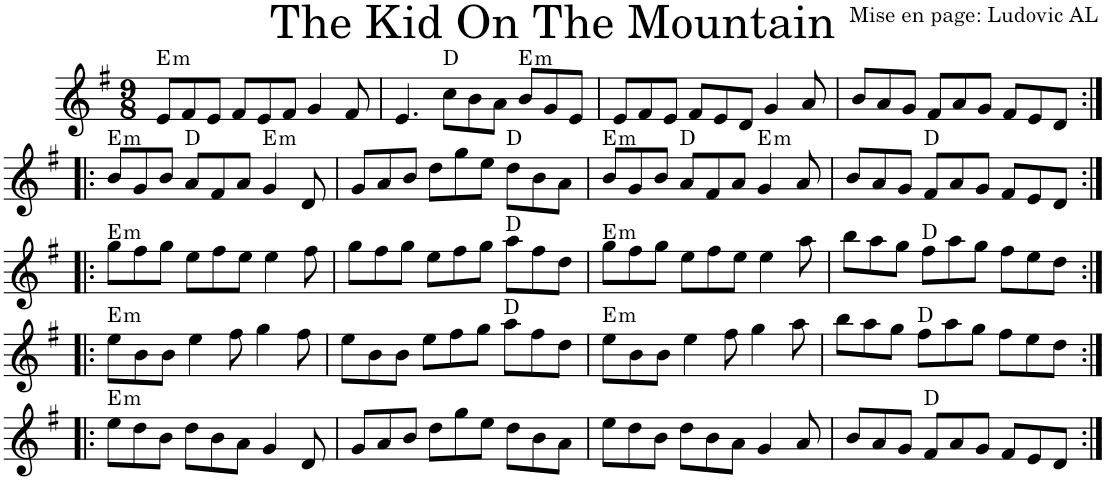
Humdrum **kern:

**kern	**harte
*part1	*part1
*staff1	*
*I"Voice	*
*I'V	*
*clefG2	*
*k[f#]	*
*M9/8	*
=1	=1
!	!LO:H:kt=m
8e/L	E:min
8f#/	.
8e/J	.
8f#/L	.
8e/	.
8f#/J	.
4g/	.
8f#/	.
=2	=2
4.e/	.
8cc\L	D:maj
8b\	.
8a\J	.
!	!LO:H:kt=m
8b/L	E:min
8g/	.
8e/J	.
=3	=3
8e/L	.
8f#/	.
8e/J	.
8f#/L	.
8e/	.
8d/J	.
4g/	.
8a/	.
=4	=4
8b/L	.
8a/	.
8g/J	.
8f#/L	.
8a/	.
8g/J	.
8f#/L	.
8e/	.
8d/J	.
!!LO:LB:g=z
=5:|!|:	=5:|!|:
!	!LO:H:kt=m
8b/L	E:min
8g/	.
8b/J	.
8a/L	D:maj
8f#/	.
8a/J	.
!	!LO:H:kt=m
4g/	E:min
8d/	.
=6	=6
8g/L	.
8a/	.
8b/J	.
8dd\L	.
8gg\	.
8ee\J	.
8dd\L	D:maj
8b\	.
8a\J	.
=7	=7
!	!LO:H:kt=m
8b/L	E:min
8g/	.
8b/J	.
8a/L	D:maj
8f#/	.
8a/J	.
!	!LO:H:kt=m
4g/	E:min
8a/	.
=8	=8
8b/L	.
8a/	.
8g/J	.
8f#/L	D:maj
8a/	.
8g/J	.
8f#/L	.
8e/	.
8d/J	.
!!LO:LB:g=z
=9:|!|:	=9:|!|:
!	!LO:H:kt=m
8gg\L	E:min
8ff#\	.
8gg\J	.
8ee\L	.
8ff#\	.
8ee\J	.
4ee\	.
8ff#\	.
=10	=10
8gg\L	.
8ff#\	.
8gg\J	.
8ee\L	.
8ff#\	.
8gg\J	.
8aa\L	D:maj
8ff#\	.
8dd\J	.
=11	=11
!	!LO:H:kt=m
8gg\L	E:min
8ff#\	.
8gg\J	.
8ee\L	.
8ff#\	.
8ee\J	.
4ee\	.
8aa\	.
=12	=12
8bb\L	.
8aa\	.
8gg\J	.
8ff#\L	D:maj
8aa\	.
8gg\J	.
8ff#\L	.
8ee\	.
8dd\J	.
!!LO:LB:g=z
=13:|!|:	=13:|!|:
!	!LO:H:kt=m
8ee\L	E:min
8b\	.
8b\J	.
4ee\	.
8ff#\	.
4gg\	.
8ff#\	.
=14	=14
8ee\L	.
8b\	.
8b\J	.
8ee\L	.
8ff#\	.
8gg\J	.
8aa\L	D:maj
8ff#\	.
8dd\J	.
=15	=15
!	!LO:H:kt=m
8ee\L	E:min
8b\	.
8b\J	.
4ee\	.
8ff#\	.
4gg\	.
8aa\	.
=16	=16
8bb\L	.
8aa\	.
8gg\J	.
8ff#\L	D:maj
8aa\	.
8gg\J	.
8ff#\L	.
8ee\	.
8dd\J	.
!!LO:LB:g=z
=17:|!|:	=17:|!|:
!	!LO:H:kt=m
8ee\L	E:min
8dd\	.
8b\J	.
8dd\L	.
8b\	.
8a\J	.
4g/	.
8d/	.
=18	=18
8g/L	.
8a/	.
8b/J	.
8dd\L	.
8gg\	.
8ee\J	.
8dd\L	.
8b\	.
8a\J	.
=19	=19
8ee\L	.
8dd\	.
8b\J	.
8dd\L	.
8b\	.
8a\J	.
4g/	.
8a/	.
=20	=20
8b/L	.
8a/	.
8g/J	.
8f#/L	D:maj
8a/	.
8g/J	.
8f#/L	.
8e/	.
8d/J	.
=:|!	=:|!
*-	*-
